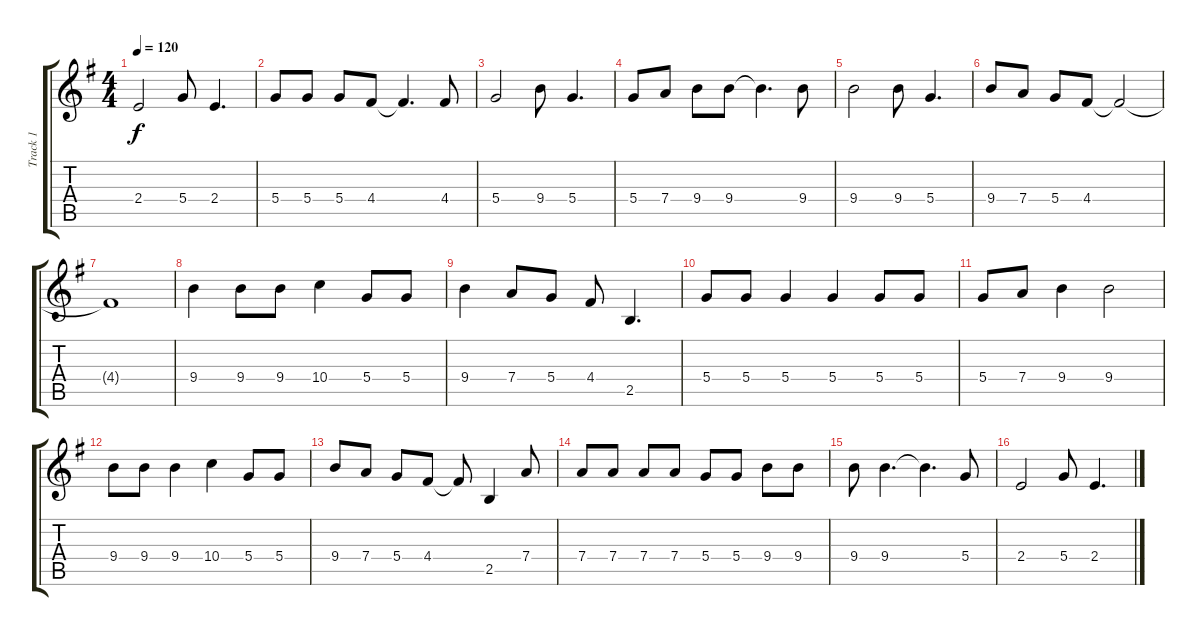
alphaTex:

\track ("Track 1" "Track 1") {instrument distortionguitar}
\staff {score tabs}
\tuning (E4 B3 G3 D3 A2 E2) {hide}
\ts (4 4)
\tempo 120
\clef g2
\ks eminor
2.4.2{dy f} 5.4.8 2.4.4{d} |
5.4.8 5.4.8 5.4.8 4.4.8 4.4{t}.4{d} 4.4.8 |
5.4.2 9.4.8 5.4.4{d} |
5.4.8 7.4.8 9.4.8 9.4.8 9.4{t}.4{d} 9.4.8 |
9.4.2 9.4.8 5.4.4{d} |
9.4.8 7.4.8 5.4.8 4.4.8 4.4{t}.2 |
4.4{t}.1 |
9.4.4 9.4.8 9.4.8 10.4.4 5.4.8 5.4.8 |
9.4.4 7.4.8 5.4.8 4.4.8 2.5.4{d} |
5.4.8 5.4.8 5.4.4 5.4.4 5.4.8 5.4.8 |
5.4.8 7.4.8 9.4.4 9.4.2 |
9.4.8 9.4.8 9.4.4 10.4.4 5.4.8 5.4.8 |
9.4.8 7.4.8 5.4.8 4.4.8 4.4{t}.8 2.5.4 7.4.8 |
7.4.8 7.4.8 7.4.8 7.4.8 5.4.8 5.4.8 9.4.8 9.4.8 |
9.4.8 9.4.4{d} 9.4{t}.4{d} 5.4.8 |
2.4.2 5.4.8 2.4.4{d}
